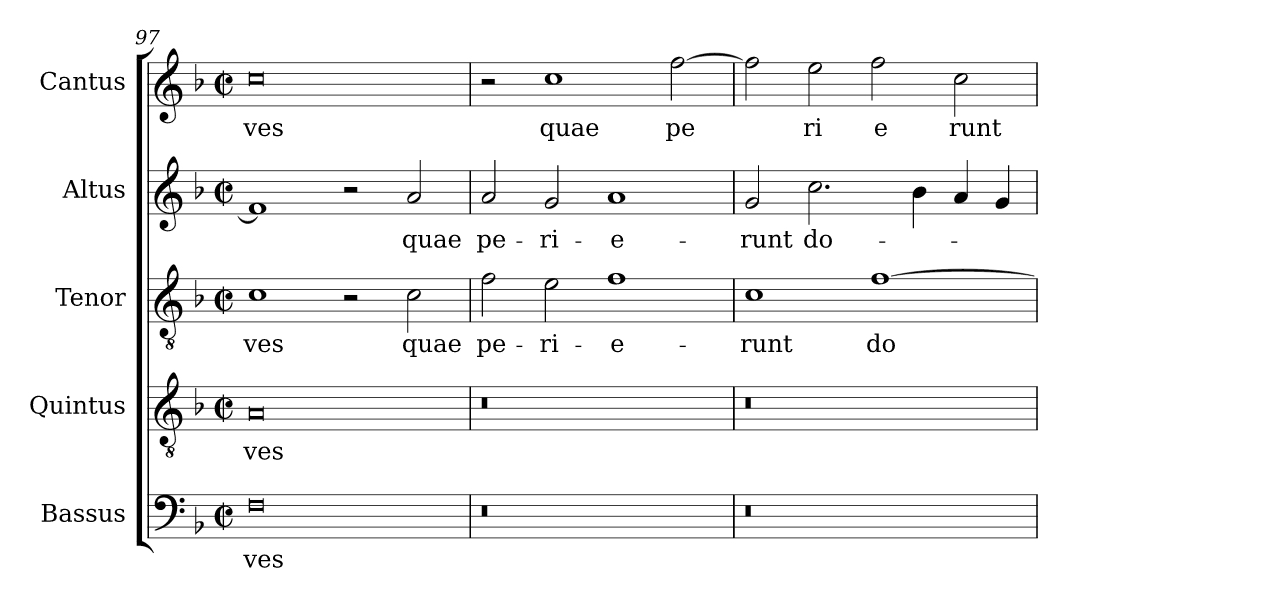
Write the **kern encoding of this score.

**kern	**text	**kern	**text	**kern	**text	**kern	**text	**kern	**text
*part5	*part5	*part4	*part4	*part3	*part3	*part2	*part2	*part1	*part1
*staff5	*staff5	*staff4	*staff4	*staff3	*staff3	*staff2	*staff2	*staff1	*staff1
*I"Bassus	*	*I"Quintus	*	*I"Tenor	*	*I"Altus	*	*I"Cantus	*
*clefF4	*	*clefGv2	*	*clefGv2	*	*clefG2	*	*clefG2	*
*k[b-]	*	*k[b-]	*	*k[b-]	*	*k[b-]	*	*k[b-]	*
*F:	*	*F:	*	*F:	*	*F:	*	*F:	*
*M2/2	*	*M2/2	*	*M2/2	*	*M2/2	*	*M2/2	*
*met(c|)	*	*met(c|)	*	*met(c|)	*	*met(c|)	*	*met(c|)	*
=97	=97	=97	=97	=97	=97	=97	=97	=97	=97
!	!LO:LY:b:cj	!	!LO:LY:b:cj	!	!LO:LY:b:cj	!	!	!	!LO:LY:b:cj
0F	ves	0A	ves	1c	-ves	1f]	.	0cc	ves
.	.	.	.	2r	.	2r	.	.	.
!	!	!	!	!	!LO:LY:b:cj	!	!LO:LY:b:cj	!	!
.	.	.	.	2c\	quae	2a/	quae	.	.
=98	=98	=98	=98	=98	=98	=98	=98	=98	=98
!	!	!	!	!	!LO:LY:b:cj	!	!LO:LY:b:cj	!	!
0r	.	0r	.	2f\	pe-	2a/	pe-	2r	.
!	!	!	!	!	!LO:LY:b:cj	!	!LO:LY:b:cj	!	!LO:LY:b:cj
.	.	.	.	2e\	-ri-	2g/	-ri-	1cc	quae
!	!	!	!	!	!LO:LY:b:cj	!	!LO:LY:b:cj	!	!
.	.	.	.	1f	-e-	1a	-e-	.	.
!	!	!	!	!	!	!	!	!	!LO:LY:b:cj
.	.	.	.	.	.	.	.	[>2ff\	pe
=99	=99	=99	=99	=99	=99	=99	=99	=99	=99
!	!	!	!	!	!LO:LY:b:cj	!	!LO:LY:b:cj	!	!
0r	.	0r	.	1c	-runt	2g/	-runt	2ff\]	.
!	!	!	!	!	!	!	!LO:LY:b:cj	!	!LO:LY:b:cj
.	.	.	.	.	.	2.cc\	do-	2ee\	ri
!	!	!	!	!	!LO:LY:b:cj	!	!	!	!LO:LY:b:cj
.	.	.	.	[>1f	do-	.	.	2ff\	e
.	.	.	.	.	.	4b-\	.	.	.
!	!	!	!	!	!	!	!	!	!LO:LY:b:cj
.	.	.	.	.	.	4a/	.	2cc\	runt
.	.	.	.	.	.	4g/	.	.	.
=	=	=	=	=	=	=	=	=	=
*-	*-	*-	*-	*-	*-	*-	*-	*-	*-
